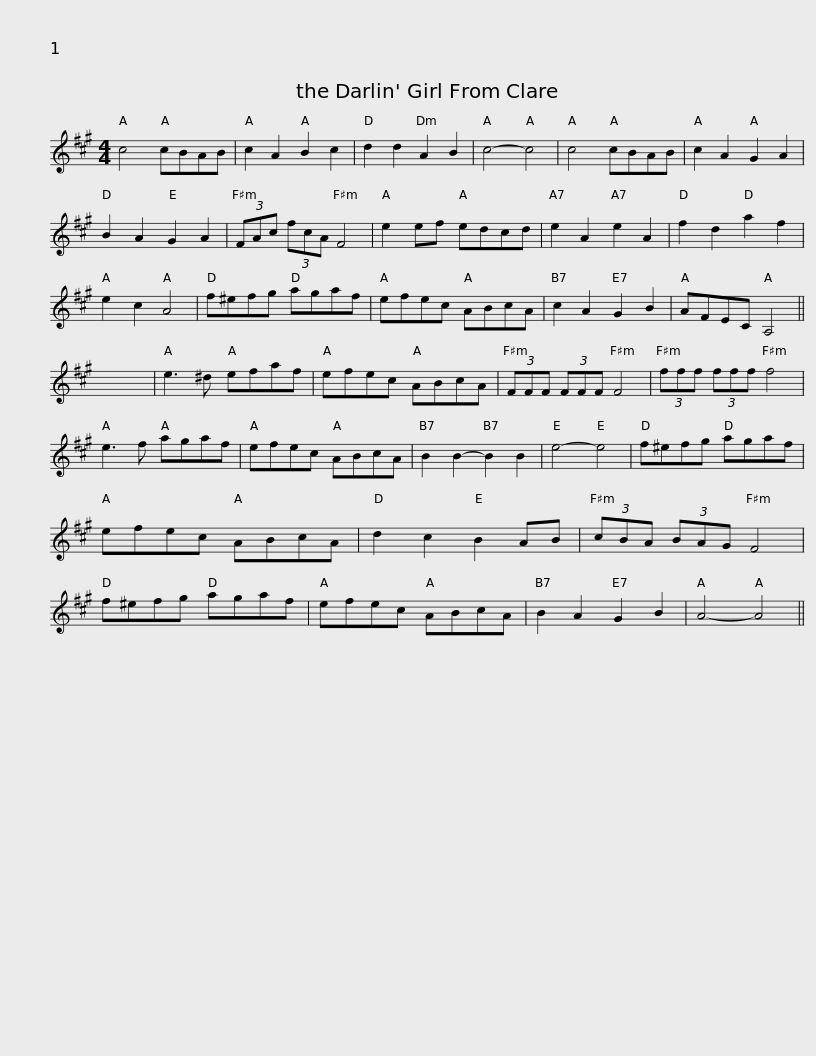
X:1
L:1/8
M:4/4
I:linebreak $
K:A
V:1 treble
V:1
 c4 cBAB | c2 A2 B2 c2 | d2 d2 A2 B2 | c4- c4 | c4 cBAB | %5
 c2 A2 G2 A2 | B2 A2 G2 A2 | (3FAc (3fcA F4 |$ e2 ef edcd | e2 A2 e2 A2 | %10
 f2 d2 a2 f2 | e2 c2 A4 | f^efg agaf | efec ABcA | c2 A2 G2 B2 |$ %15
 AFEC A,4 || x8 | e3 ^d efaf | efec ABcA | (3FFF (3FFF F4 | %20
 (3fff (3fff f4 | e3 f agaf |$ efec ABcA | B2 B2- B2 B2 | e4- e4 | %25
 f^efg agaf | efec ABcA | d2 c2 B2 AB |$ (3cBA (3BAG F4 | f^efg agaf | %30
 efec ABcA | B2 A2 G2 B2 | A4- A4 || %33
